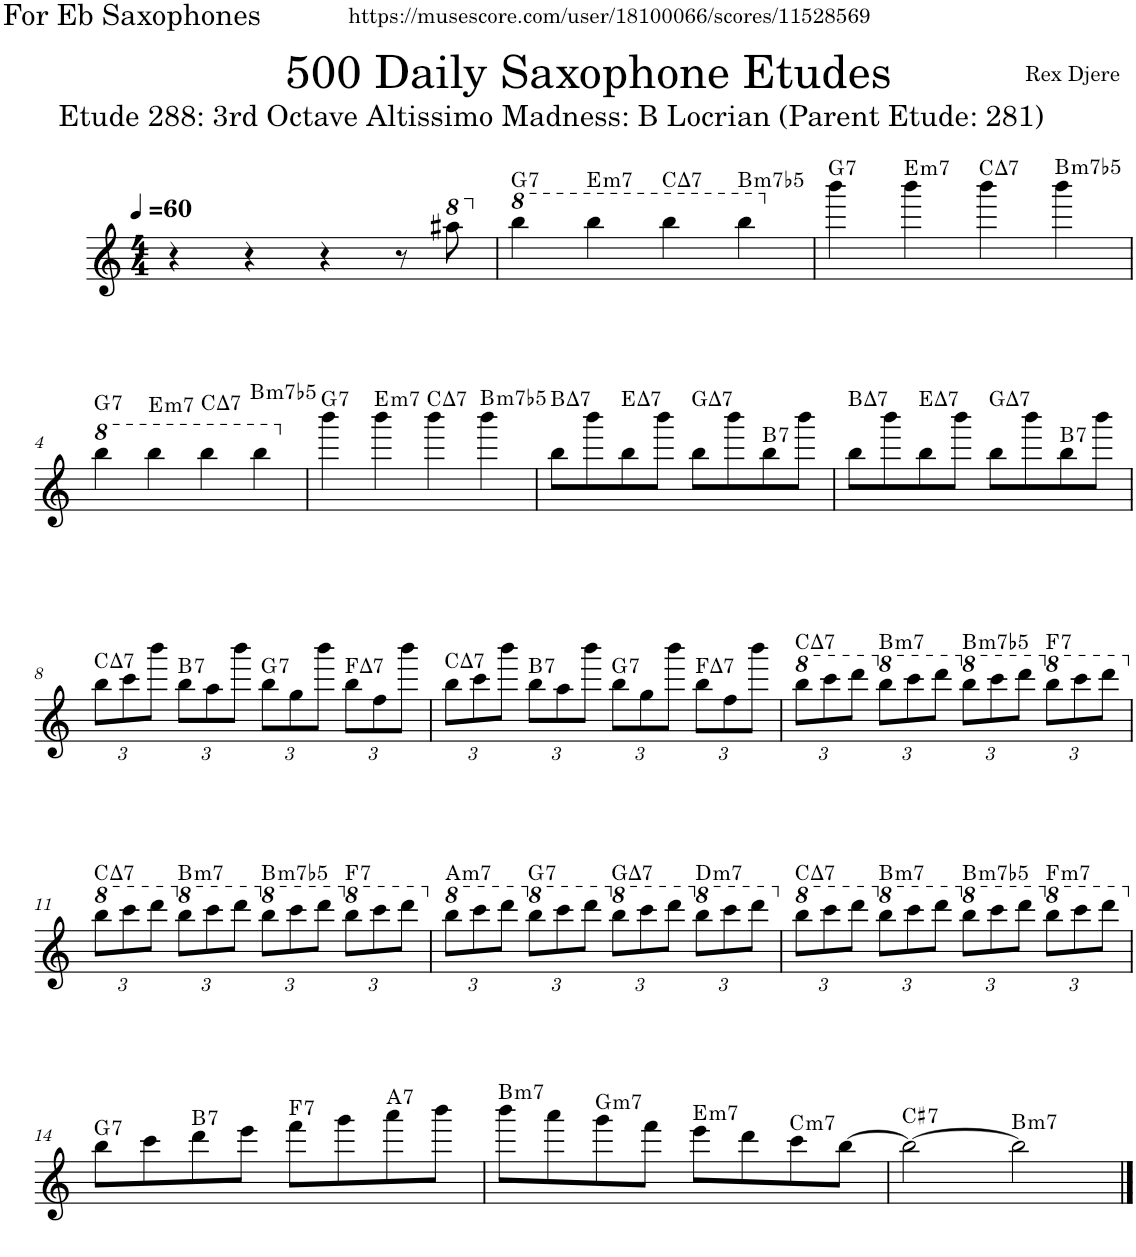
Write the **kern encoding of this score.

**kern	**harte
*part1	*part1
*staff1	*
*I"Alto Saxophone	*
*I'A. Sax.	*
*clefG2	*
*Trd5c9	*
*k[]	*
*M4/4	*
*MM60	*
=1	=1
4r	.
4r	.
4r	.
8r	.
*8va	*
8aaa#X\	.
=2	=2
*X8va	*
*8va	*
!	!LO:H:kt=7
4bbb\	G:7
!	!LO:H:kt=m7
4bbb\	E:min7
!	!LO:H:kt=7
4bbb\	C:maj7
!	!LO:H:kt=m7b5
4bbb\	B:hdim7
=3	=3
*X8va	*
!	!LO:H:kt=7
4bbb\	G:7
!	!LO:H:kt=m7
4bbb\	E:min7
!	!LO:H:kt=7
4bbb\	C:maj7
!	!LO:H:kt=m7b5
4bbb\	B:hdim7
!!LO:LB:g=z
=4	=4
*8va	*
!	!LO:H:kt=7
4bbb\	G:7
!	!LO:H:kt=m7
4bbb\	E:min7
!	!LO:H:kt=7
4bbb\	C:maj7
!	!LO:H:kt=m7b5
4bbb\	B:hdim7
=5	=5
*X8va	*
!	!LO:H:kt=7
4bbb\	G:7
!	!LO:H:kt=m7
4bbb\	E:min7
!	!LO:H:kt=7
4bbb\	C:maj7
!	!LO:H:kt=m7b5
4bbb\	B:hdim7
=6	=6
!	!LO:H:kt=7
8bb\L	B:maj7
8bbb\	.
!	!LO:H:kt=7
8bb\	E:maj7
8bbb\J	.
!	!LO:H:kt=7
8bb\L	G:maj7
8bbb\	.
!	!LO:H:kt=7
8bb\	B:7
8bbb\J	.
=7	=7
!	!LO:H:kt=7
8bb\L	B:maj7
8bbb\	.
!	!LO:H:kt=7
8bb\	E:maj7
8bbb\J	.
!	!LO:H:kt=7
8bb\L	G:maj7
8bbb\	.
!	!LO:H:kt=7
8bb\	B:7
8bbb\J	.
!!LO:LB:g=z
=8	=8
*Xbrackettup	*
!	!LO:H:kt=7
12bb\L	C:maj7
12ccc\	.
12bbb\J	.
!	!LO:H:kt=7
12bb\L	B:7
12aa\	.
12bbb\J	.
!	!LO:H:kt=7
12bb\L	G:7
12gg\	.
12bbb\J	.
!	!LO:H:kt=7
12bb\L	F:maj7
12ff\	.
12bbb\J	.
=9	=9
!	!LO:H:kt=7
12bb\L	C:maj7
12ccc\	.
12bbb\J	.
!	!LO:H:kt=7
12bb\L	B:7
12aa\	.
12bbb\J	.
!	!LO:H:kt=7
12bb\L	G:7
12gg\	.
12bbb\J	.
!	!LO:H:kt=7
12bb\L	F:maj7
12ff\	.
12bbb\J	.
=10	=10
*8va	*
!	!LO:H:kt=7
12bbb\L	C:maj7
12cccc\	.
12dddd\J	.
*X8va	*
*8va	*
!	!LO:H:kt=m7
12bbb\L	B:min7
12cccc\	.
12dddd\J	.
*X8va	*
*8va	*
!	!LO:H:kt=m7b5
12bbb\L	B:hdim7
12cccc\	.
12dddd\J	.
*X8va	*
*8va	*
!	!LO:H:kt=7
12bbb\L	F:7
12cccc\	.
12dddd\J	.
!!LO:LB:g=z
=11	=11
*X8va	*
*8va	*
!	!LO:H:kt=7
12bbb\L	C:maj7
12cccc\	.
12dddd\J	.
*X8va	*
*8va	*
!	!LO:H:kt=m7
12bbb\L	B:min7
12cccc\	.
12dddd\J	.
*X8va	*
*8va	*
!	!LO:H:kt=m7b5
12bbb\L	B:hdim7
12cccc\	.
12dddd\J	.
*X8va	*
*8va	*
!	!LO:H:kt=7
12bbb\L	F:7
12cccc\	.
12dddd\J	.
=12	=12
*X8va	*
*8va	*
!	!LO:H:kt=m7
12bbb\L	A:min7
12cccc\	.
12dddd\J	.
*X8va	*
*8va	*
!	!LO:H:kt=7
12bbb\L	G:7
12cccc\	.
12dddd\J	.
*X8va	*
*8va	*
!	!LO:H:kt=7
12bbb\L	G:maj7
12cccc\	.
12dddd\J	.
*X8va	*
*8va	*
!	!LO:H:kt=m7
12bbb\L	D:min7
12cccc\	.
12dddd\J	.
=13	=13
*X8va	*
*8va	*
!	!LO:H:kt=7
12bbb\L	C:maj7
12cccc\	.
12dddd\J	.
*X8va	*
*8va	*
!	!LO:H:kt=m7
12bbb\L	B:min7
12cccc\	.
12dddd\J	.
*X8va	*
*8va	*
!	!LO:H:kt=m7b5
12bbb\L	B:hdim7
12cccc\	.
12dddd\J	.
*X8va	*
*8va	*
!	!LO:H:kt=m7
12bbb\L	F:min7
12cccc\	.
12dddd\J	.
!!LO:LB:g=z
=14	=14
*X8va	*
!	!LO:H:kt=7
8bb\L	G:7
8ccc\	.
!	!LO:H:kt=7
8ddd\	B:7
8eee\J	.
!	!LO:H:kt=7
8fff\L	F:7
8ggg\	.
!	!LO:H:kt=7
8aaa\	A:7
8bbb\J	.
=15	=15
!	!LO:H:kt=m7
8bbb\L	B:min7
8aaa\	.
!	!LO:H:kt=m7
8ggg\	G:min7
8fff\J	.
!	!LO:H:kt=m7
8eee\L	E:min7
8ddd\	.
!	!LO:H:kt=m7
8ccc\	C:min7
[8bb\J	.
=16	=16
!	!LO:H:kt=7
2bb\_	C#:7
!	!LO:H:kt=m7
2bb\]	B:min7
==	==
*-	*-
